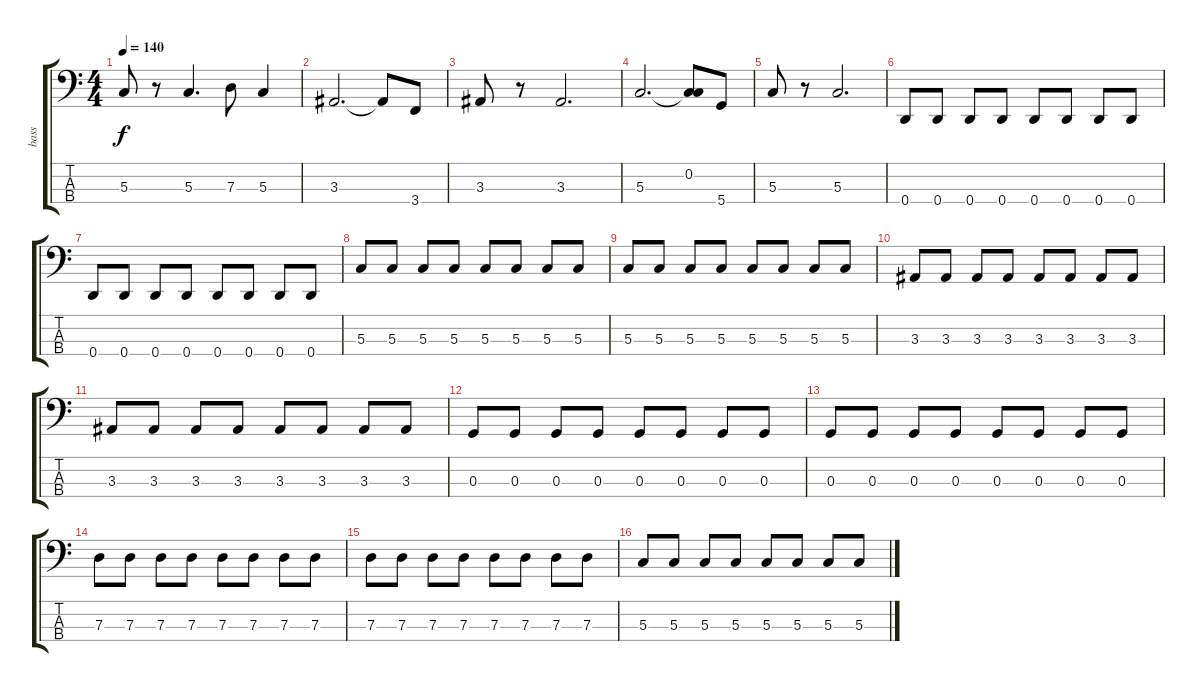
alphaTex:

\track ("bass" "bass") {instrument electricbassfinger}
\staff {score tabs}
\tuning (F2 C2 G1 D1) {hide}
\ts (4 4)
\tempo 140
\clef f4
\ks c
5.3.8{dy f} r.8 5.3.4{d} 7.3.8 5.3.4 |
3.3.2{d} 3.3{t}.8 3.4.8 |
3.3.8 r.8 3.3.2{d} |
5.3.2{d} (0.2 5.3{t}).8 5.4.8 |
5.3.8 r.8 5.3.2{d} |
0.4.8 0.4.8 0.4.8 0.4.8 0.4.8 0.4.8 0.4.8 0.4.8 |
0.4.8 0.4.8 0.4.8 0.4.8 0.4.8 0.4.8 0.4.8 0.4.8 |
5.3.8 5.3.8 5.3.8 5.3.8 5.3.8 5.3.8 5.3.8 5.3.8 |
5.3.8 5.3.8 5.3.8 5.3.8 5.3.8 5.3.8 5.3.8 5.3.8 |
3.3.8 3.3.8 3.3.8 3.3.8 3.3.8 3.3.8 3.3.8 3.3.8 |
3.3.8 3.3.8 3.3.8 3.3.8 3.3.8 3.3.8 3.3.8 3.3.8 |
0.3.8 0.3.8 0.3.8 0.3.8 0.3.8 0.3.8 0.3.8 0.3.8 |
0.3.8 0.3.8 0.3.8 0.3.8 0.3.8 0.3.8 0.3.8 0.3.8 |
7.3.8 7.3.8 7.3.8 7.3.8 7.3.8 7.3.8 7.3.8 7.3.8 |
7.3.8 7.3.8 7.3.8 7.3.8 7.3.8 7.3.8 7.3.8 7.3.8 |
5.3.8 5.3.8 5.3.8 5.3.8 5.3.8 5.3.8 5.3.8 5.3.8
